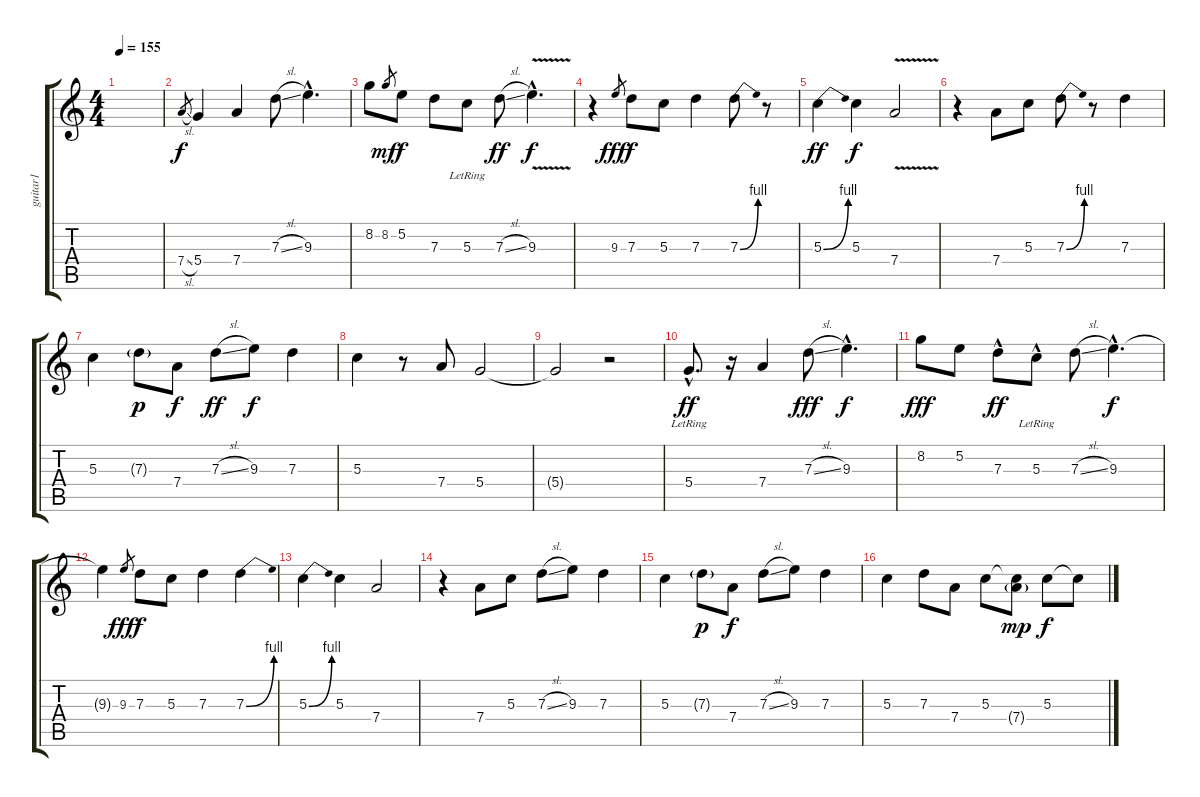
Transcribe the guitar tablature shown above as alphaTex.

\track ("guitar1" "guitar1") {instrument electricguitarjazz}
\staff {score tabs}
\tuning (E4 B3 G3 D3 A2 E2) {hide}
\ts (4 4)
\tempo 155
\clef g2
\ks c
|
7.4{sl}.8{gr} 5.4.4{dy f} 7.4.4 7.3{sl}.8 9.3{hac}.4{d} |
8.2.8 8.2.8{gr dy mf} 5.2.8{dy f} 7.3.8 5.3{lr}.8 7.3{sl}.8{dy ff} 9.3{v hac}.4{d dy f} |
r.4 9.3.8{gr dy fff} 7.3.8{dy f} 5.3.8 7.3.4 7.3{be (bend 0 0 60 4)}.8 r.8 |
5.3{be (bend 0 0 60 4)}.4{dy ff} 5.3.4{dy f} 7.4{v}.2 |
r.4 7.4.8 5.3.8 7.3{be (bend 0 0 60 4)}.8 r.8 7.3.4 |
5.3.4 7.3{g}.8{dy p} 7.4.8{dy f} 7.3{sl}.8{dy ff} 9.3.8{dy f} 7.3.4 |
5.3.4 r.8 7.4.8 5.4.2 |
5.4{t}.2 r.2 |
5.4{hac lr}.8{d dy ff} r.16 7.4.4 7.3{sl}.8{dy fff} 9.3{hac}.4{d dy f} |
8.2.8{dy fff} 5.2.8 7.3{hac}.8{dy ff} 5.3{hac lr}.8 7.3{sl}.8 9.3{hac}.4{d dy f} |
9.3{t}.4 9.3.8{gr dy fff} 7.3.8{dy f} 5.3.8 7.3.4 7.3{be (bend 0 0 60 4)}.4 |
5.3{be (bend 0 0 60 4)}.4 5.3.4 7.4.2 |
r.4 7.4.8 5.3.8 7.3{sl}.8 9.3.8 7.3.4 |
5.3.4 7.3{g}.8{dy p} 7.4.8{dy f} 7.3{sl}.8 9.3.8 7.3.4 |
5.3.4 7.3.8 7.4.8 5.3.8 (5.3{t} 7.4{g}).8{dy mp} 5.3.8{dy f} 5.3{t}.8
